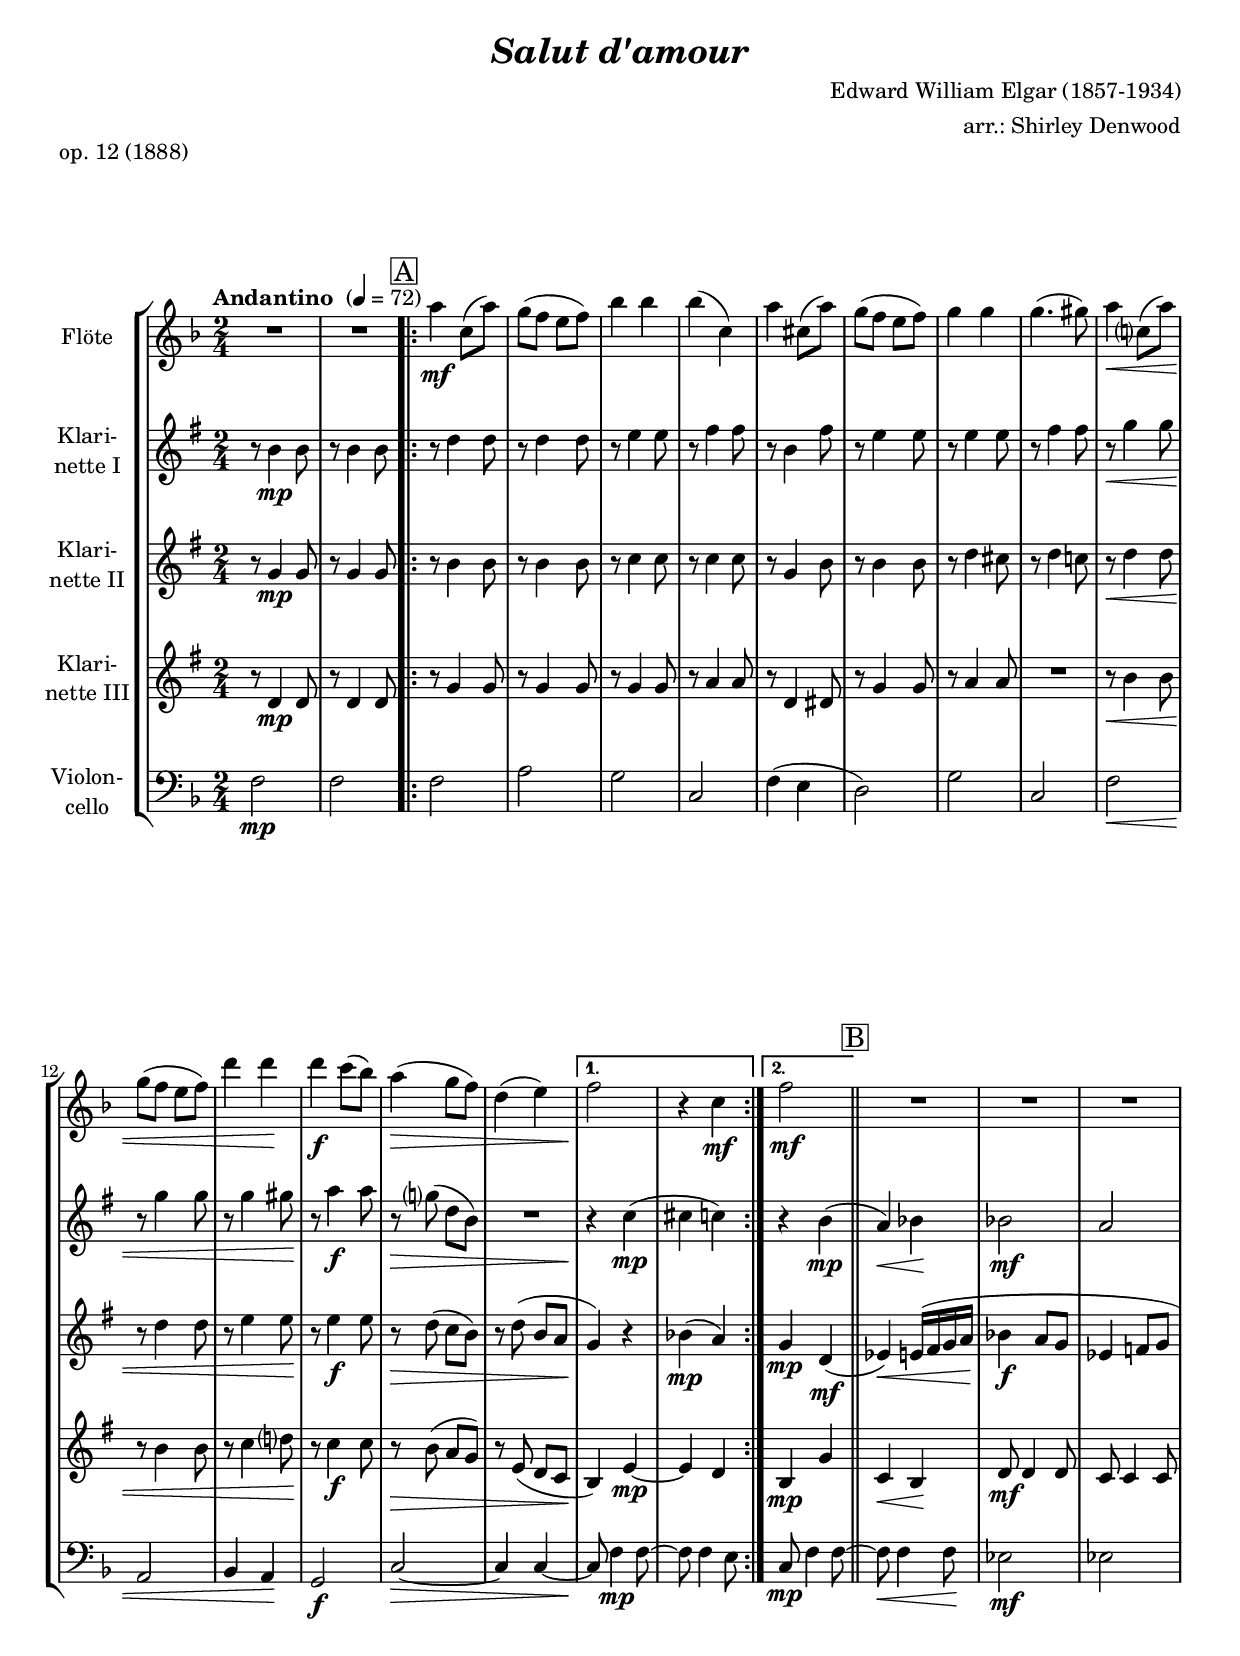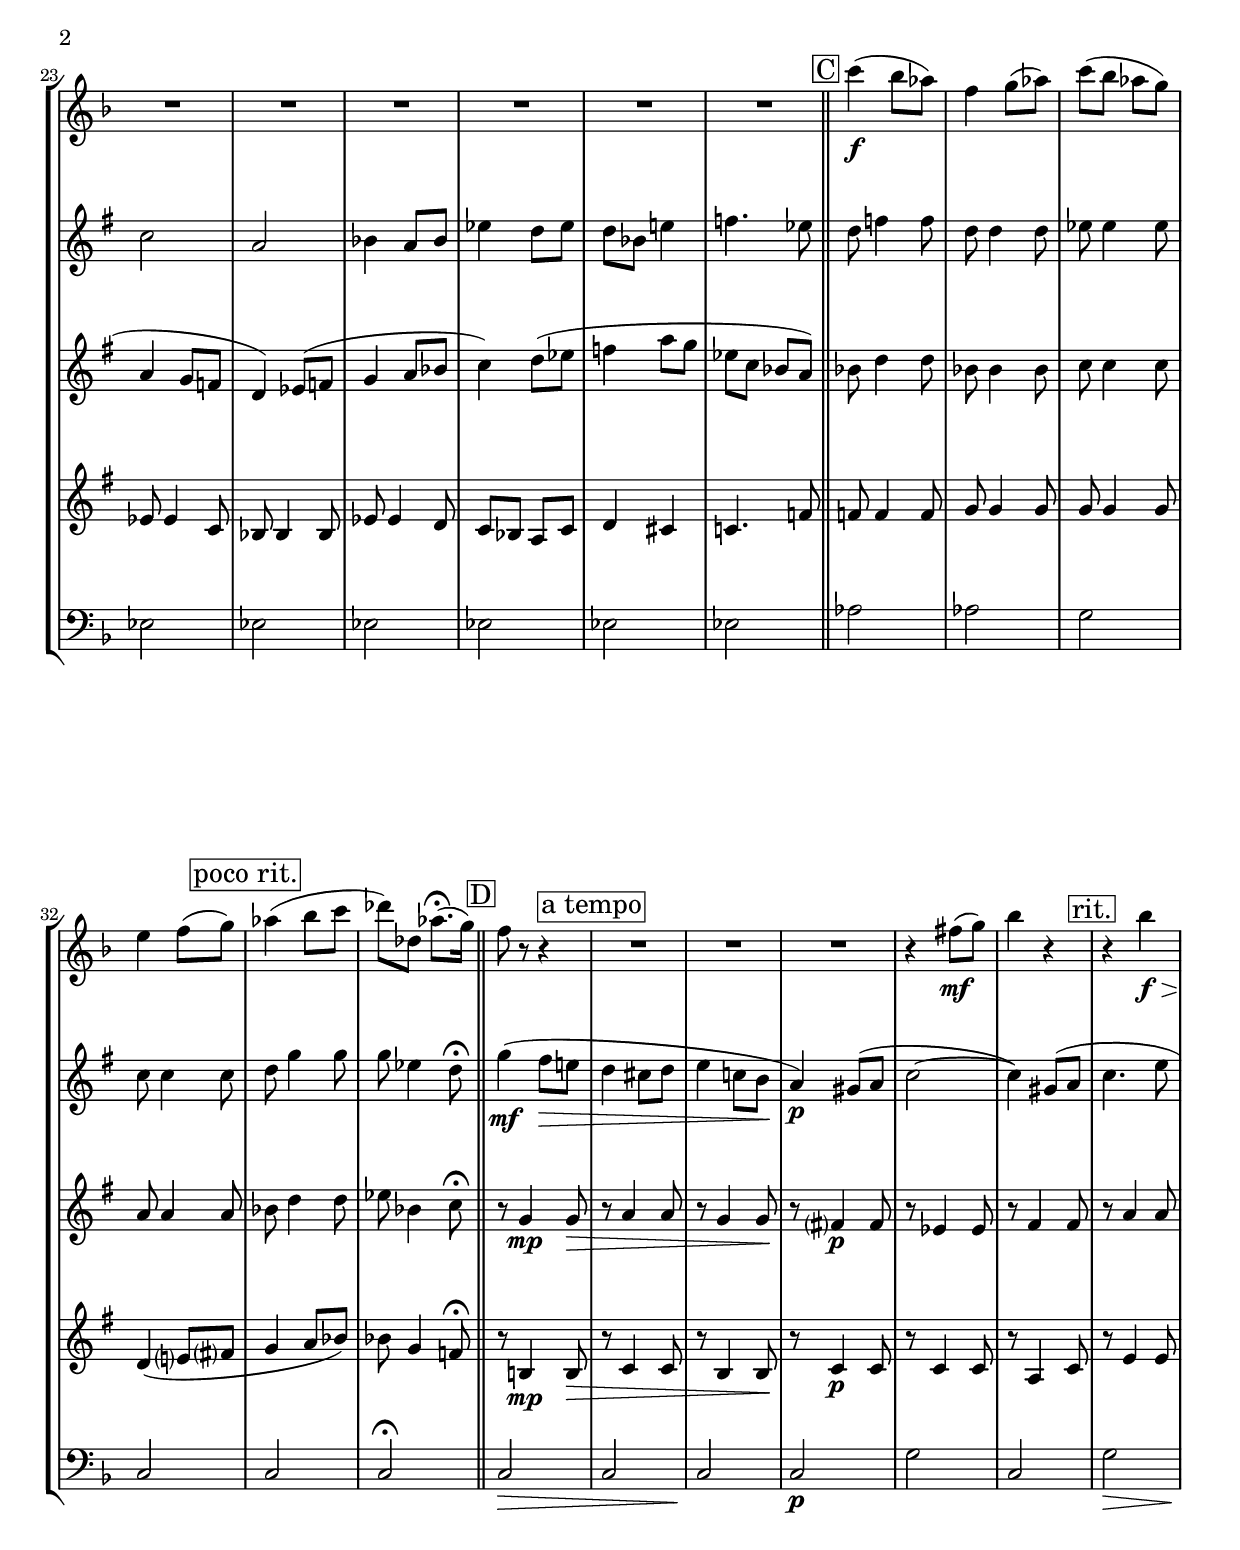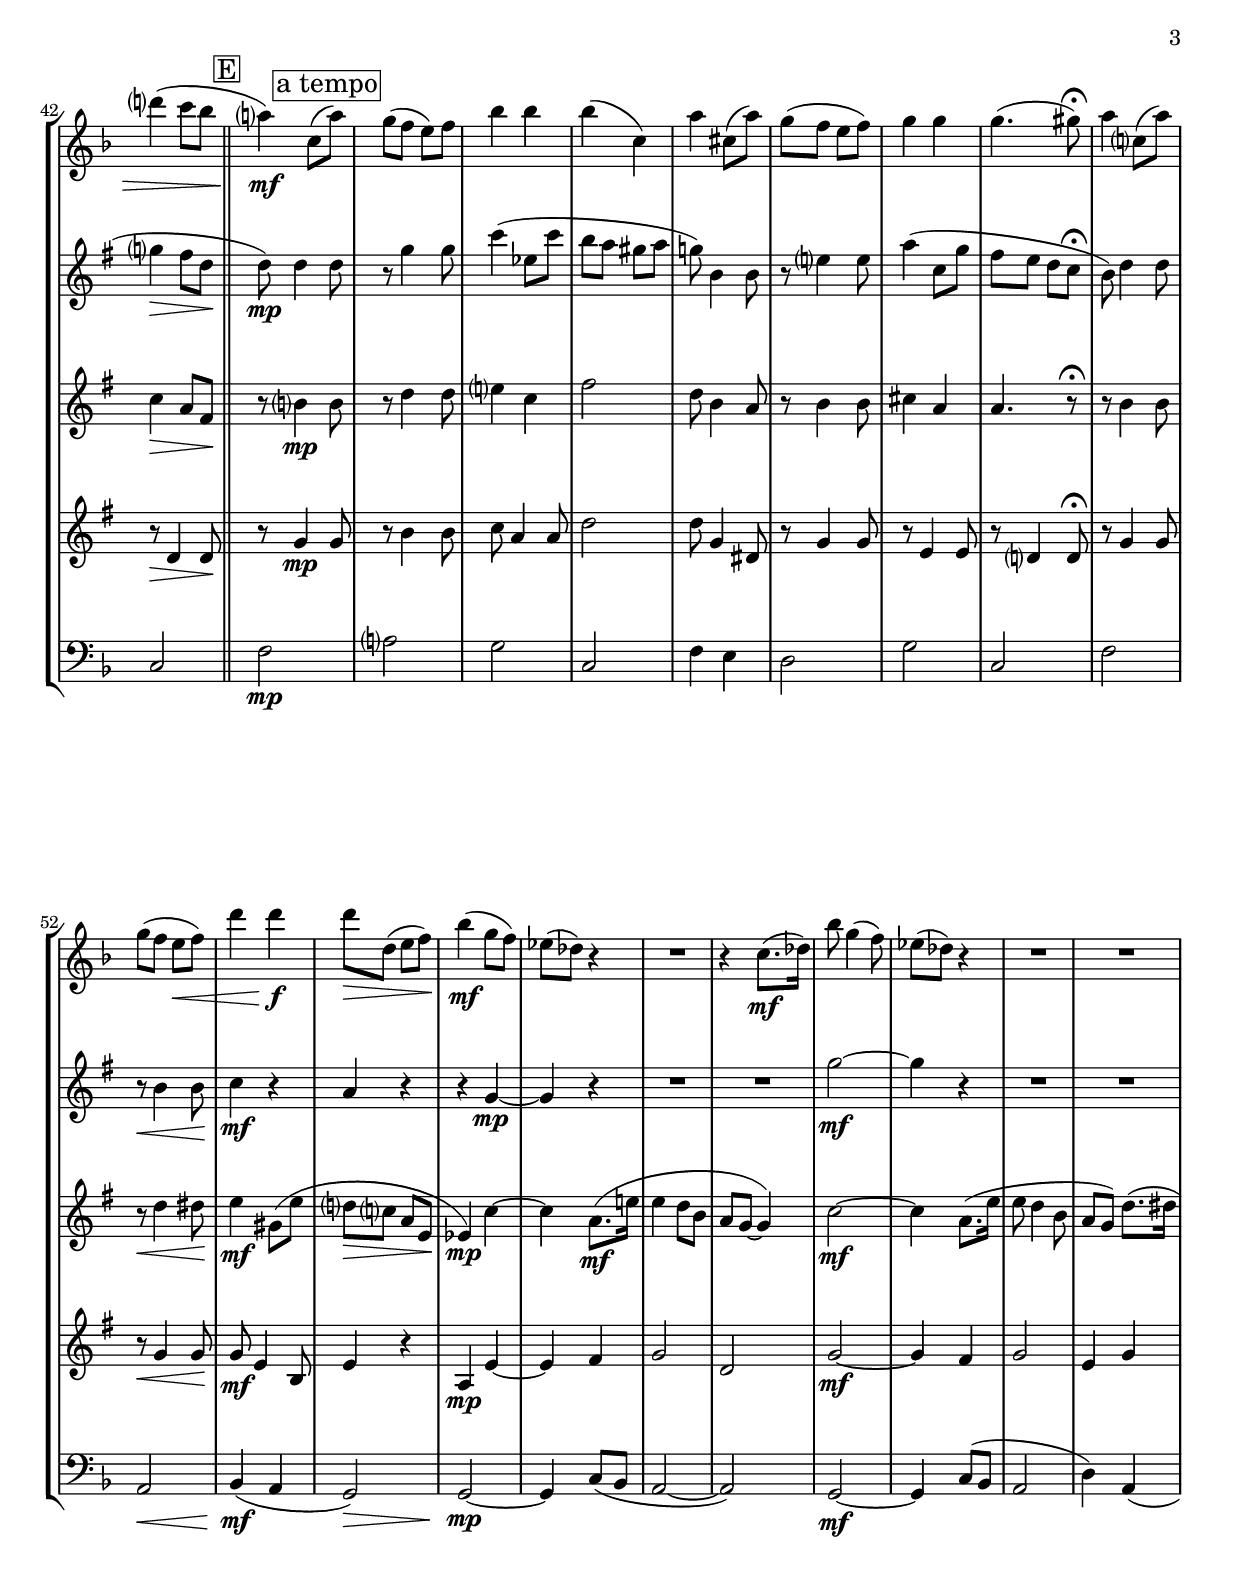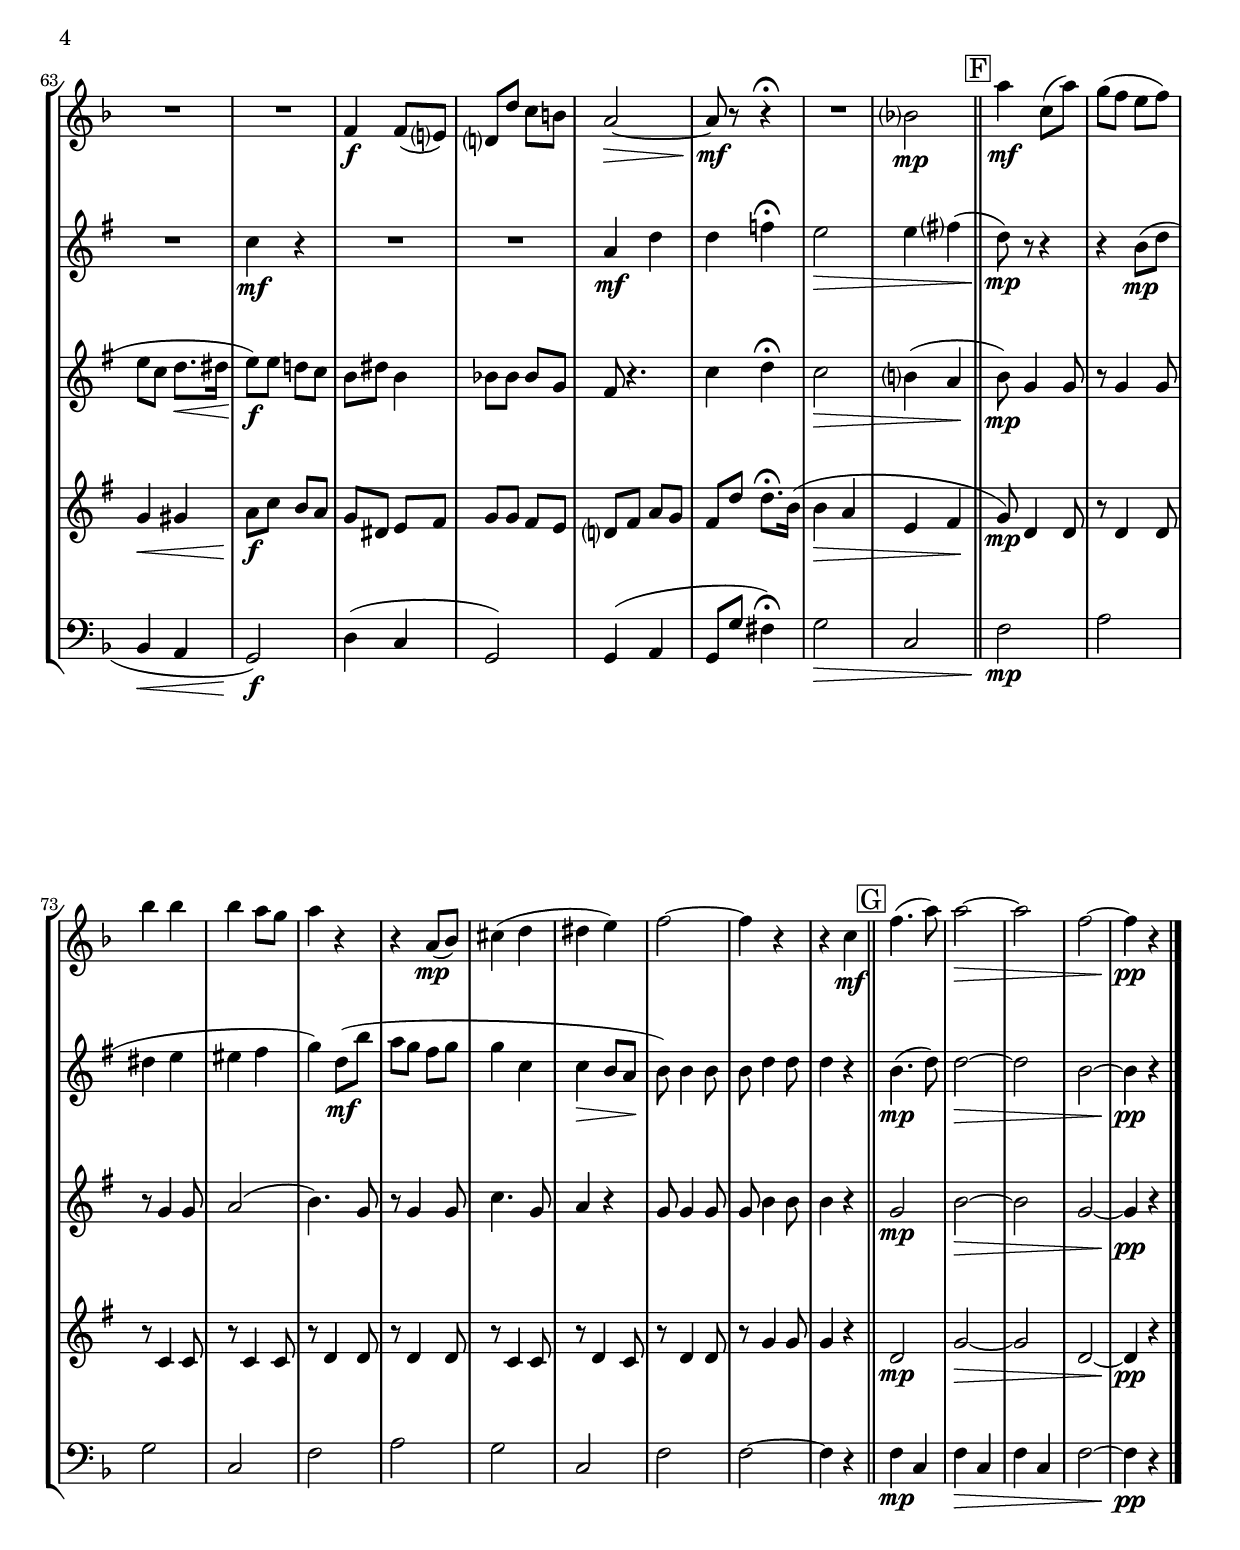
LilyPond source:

\version "2.18.2"
\include "deutsch.ly"

#(set-global-staff-size 19.2)

\header {
  title     = \markup \bold \italic "Salut d'amour"
  composer  = "Edward William Elgar (1857-1934)"
  arranger  = "arr.: Shirley Denwood"
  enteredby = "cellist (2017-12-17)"
  piece = "op. 12 (1888)"
}

voiceconsts = {
  \key b \major
  \clef "treble"
  \time 2/4
%  \numericTimeSignature
  \compressFullBarRests
  \tempo "Andantino " 4=72
}

atem = \mark \markup \box "a tempo"
pori = \mark \markup \box "poco rit."
rit  = \mark \markup \box "rit."

boxa = {           \mark \markup \box "A" }
boxb = { \bar "||" \mark \markup \box "B" }
boxc = { \bar "||" \mark \markup \box "C" }
boxd = { \bar "||" \mark \markup \box "D" }
boxe = { \bar "||" \mark \markup \box "E" }
boxf = { \bar "||" \mark \markup \box "F" }
boxg = { \bar "||" \mark \markup \box "G" }

micl = "clarinet"
mifl = "flute"
mist = "string ensemble 1"
%miba = "drawbar organ"
miba = "cello"

va = \relative c'' {
  \voiceconsts

  R2*2
  \repeat volta 2 {
    \boxa d4\mf f,8( d')
    c( b a b)
    es4 es
    es( f,)
    d' fis,8( d')
    c( b a b)
    c4 c
    c4.( cis8)
    d4\< f,?8( d')

    c( b a b)
    g'4 g\!
    g\f f8( es)
    d4(\> c8 b)
    g4( a)
  }
  \alternative {
    { b2\! | r4 f\mf }
    { b2\mf }
  } \boxb
  R2*9 \boxc
  f'4(\f es8 des)
  b4 c8( des)

  f( es des c)
  a4 b8( c) \pori
  des4( es8 f
  ges) ges, des'8.(\fermata c16) \boxd
  b8 r r4 \atem
  R2*3
  r4 h8(\mf c)
  es4 r \rit
  r es\f\>
  g?( f8 es \boxe

  d?4)\mf f,8( \atem d')
  c( b a) b
  es4 es
  es( f,)
  d' fis,8( d')
  c( b a b)
  c4 c
  c4.( cis8)\fermata
  d4 f,?8( d')
  c( b a\< b)

  g'4 g\!\f
  g8\> g,( a b)\!
  es4(\mf c8 b)
  as( ges) r4
  R2
  r4 f8.(\mf ges16)
  es'8 c4( b8)
  as( ges) r4
  R2*4
  b,4\f b8( a?)

  g? g' f e
  d2~\>
  d8\!\mf r r4\fermata
  R2
  es?\mp \boxf
  d'4\mf f,8( d')
  c( b a b)
  es4 es
  es d8 c
  d4 r
  r d,8(\mp es)
  fis4( g

  gis a)
  b2~
  b4 r
  r f\mf \boxg
  b4.( d8)
  d2~\>
  d
  b~
  b4\!\pp r \bar "|." 
}

vb = \relative c' {
  \voiceconsts

  r8 d4\mp d8
  r d4 d8
  \repeat volta 2 {
    \boxa r f4 f8
    r f4 f8
    r g4 g8
    r a4 a8
    r d,4 a'8
    r g4 g8
    r g4 g8
    r a4 a8
    r\< b4 b8
    
    r b4 b8
    r b4 h8\!
    r c4\f c8
    r\> b?( f d)
    R2
  }
  \alternative {
    { r4\! es(\mp | e es) }
    { r d(\mp }
  } \boxb
  c)\< des\!
  des2\mf
  c
  es
  c

  des4 c8 des
  ges4 f8 ges
  f des g!4
  as4. ges8 \boxc
  f as4 as8
  f f4 f8
  ges ges4 ges8
  es es4 es8 \pori
  f b4 b8

  b ges4 f8\fermata \boxd
  b4(\mf a8\> g! \atem
  f4 e8 f
  g4 es!8 d\!
  c4)\p h8( c
  es2~
  es4) h8( c \rit
  es4. g8
  b?4\> a8 f\! \boxe

  f)\mp f4 \atem f8
  r b4 b8
  es4( ges,8 es'
  d c h c
  b!) d,4 d8
  r g?4 g8
  c4( es,8 b'
  a g f es\fermata
  d) f4 f8

  r\< d4 d8\!
  es4\mf r
  c r
  r b~\mp
  b r
  R2*2
  b'2~\mf
  b4 r
  R2*3
  es,4\mf r
  R2*2
  c4\mf f
  f as\fermata

  g2\>
  g4 a?( \boxf
  f8)\mp r r4
  r d8(\mp f
  fis4 g
  gis a
  b) f8(\mf d'
  c b a b
  b4 es,
  es\> d8 c\!
  d) d4 d8

  d f4 f8
  f4 r \boxg
  d4.(\mp f8)
  f2~\>
  f
  d~
  d4\!\pp r \bar "|."
  
}

vc = \relative c' {
  \voiceconsts

  r8 b4\mp b8
  r b4 b8
  \repeat volta 2 {
    \boxa r d4 d8
    r d4 d8
    r es4 es8
    r es4 es8
    r b4 d8
    r d4 d8
    r f4 e8
    r f4 es!8

    r\< f4 f8
    r f4 f8
    r g4 g8\!
    r g4\f g8
    r\> f( es d)
    r f( d c
  }
  \alternative {
    { b4)\! r | des(\mp c) }
    { b\mp f(\mf }
  } \boxb
  ges)\< g16( a b c

  des4\f c8 b
  ges4 as8 b
  c4 b8 as
  f4) ges8( as
  b4 c8 des
  es4) f8( ges
  as4 c8 b
  ges es des c) \boxc

  des f4 f8
  des des4 des8
  es es4 es8
  c c4 c8 \pori
  des f4 f8
  ges des4 es8\fermata \boxd
  r b4\mp b8\> \atem
  r c4 c8
  r b4 b8\!

  r a?4\p a8
  r ges4 ges8
  r a4 a8 \rit
  r c4 c8
  es4\> c8 a\! \boxe
  r d?4\mp \atem d8
  r f4 f8
  g?4 es
  a2
  f8 d4 c8

  r d4 d8
  e4 c
  c4. r8\fermata
  r d4 d8
  r\< f4 fis8\!
  g4\mf h,8( g'
  f?\> es? c g\!
  ges4)\mp es'~
  es c8.(\mf g'!16
  g4 f8 d

  c b~ b4)
  es2~\mf
  es4 c8.( g'16
  g8 f4 d8
  c b) f'8.( fis16
  g8 es f8.\< fis16\!
  g8)\!\f g f! es
  d fis d4
  des8 des des b

  a r4.
  es'4 f\fermata
  es2\>
  d?4( c\! \boxf
  d8)\mp b4 b8
  r b4 b8
  r b4 b8
  c2(
  d4.) b8
  r b4 b8
  es4. b8

  c4 r
  b8 b4 b8
  b d4 d8
  d4 r \boxg
  b2\mp
  d~\>
  d
  b~
  b4\!\pp r \bar "|."
  
}

vd = \relative c {
  \voiceconsts

  r8 f4\mp f8
  r f4 f8
  \repeat volta 2 {
    \boxa r b4 b8
    r b4 b8
    r b4 b8
    r c4 c8
    r f,4 fis8
    r b4 b8
    r c4 c8
    R2
    r8\< d4 d8

    r d4 d8
    r es4 f?8\!
    r es4\f es8
    r\> d( c b)
    r g( f es
  }
  \alternative {
    { d4)\! g~\mp | g f }
    { d\mp b' }
  } \boxb
  es,\< d\!
  f8\mf f4 f8
  es es4 es8

  ges ges4 es8
  des des4 des8
  ges ges4 f8
  es des c es
  f4 e
  es!4. as8 \boxc
  as as4 as8
  b b4 b8
  b b4 b8
  f4( g?8 a? \pori

  b4 c8 des)
  des b4 as8\fermata \boxd
  r8 d,!4\mp d8\> \atem
  r es4 es8
  r d4 d8\!
  r es4\p es8
  r es4 es8
  r c4 es8 \rit
  r g4 g8
  r\> f4 f8\! \boxe

  r b4\mp b8
  r d4 d8
  es c4 c8
  f2
  f8 b,4 fis8
  r b4 b8
  r g4 g8
  r f?4 f8\fermata
  r b4 b8
  r\< b4 b8\!
  b\mf g4 d8

  g4 r
  c,\mp g'~
  g a
  b2
  f
  b~\mf
  b4 a
  b2
  g4 b
  b\< h
  c8\!\f es d c
  b fis g a

  b b a g
  f? a c b
  a f' f8.\fermata d16(
  d4\> c
  g a\! \boxf
  b8)\mp f4 f8
  r f4 f8
  r es4 es8
  r es4 es8
  r f4 f8

  r f4 f8
  r es4 es8
  r f4 es8
  r f4 f8
  r b4 b8
  b4 r \boxg
  f2\mp
  b~\>
  b
  f~
  f4\!\pp r \bar "|."
}

ve = \relative c {
  \voiceconsts
  \clef "bass"

  b2\mp
  b
  \repeat volta 2 {
    \boxa b
    d
    c
    f,
    b4( a
    g2)
    c
    f,
    b\<
    d,
    es4 d\!
    c2\f
    f~\>
    f4 f~
  }
  \alternative {
    { f8\! b4\mp b8~ | b b4 a8 }
    { f\mp b4 b8~ }
  } \boxb
  b\< b4 b8\!
  as2\mf
  as
  as
  as
  as
  as
  as

  as \boxc
  des
  des
  c
  f, \pori
  f
  f\fermata \boxd
  f\> \atem
  f
  f\!
  f\p
  c'
  f,
  c'\>
  f,\! \boxe
  b\mp

  d?
  c
  f,
  b4 a
  g2
  c
  f,
  b
  d,\<
  es4(\!\mf d
  c2)\>
  c~\!\mp
  c4 f8( es
  d2~
  d)
  c~\mf

  c4 f8( es
  d2
  g4) d(
  es\< d
  c2)\!\f
  g'4( f
  c2)
  c4( d
  c8 c' h4)\fermata
  c2\>
  f, \boxf
  b\!\mp
  d
  c
  f,

  b
  d
  c
  f,
  b
  b~
  b4 r \boxg
  b\mp f
  b\> f
  b f
  b2~
  b4\!\pp r \bar "|."
}


music = \new StaffGroup <<
  \new Staff {
    \set Staff.midiInstrument = \mifl
    \set Staff.instrumentName = \markup \center-column { "Flöte" }
    \transpose b f' { \va }
  }

  \new Staff {
    \set Staff.midiInstrument = \micl
    \set Staff.instrumentName = \markup \center-column { "Klari-" "nette I" }
    \transpose b g' { \vb }
  }

  \new Staff {
    \set Staff.midiInstrument = \micl
    \set Staff.instrumentName = \markup \center-column { "Klari-" "nette II" }
    \transpose b g' { \vc }
  }

  \new Staff {
    \set Staff.midiInstrument = \micl
    \set Staff.instrumentName = \markup \center-column { "Klari-" "nette III" }
    \transpose b g' { \vd }
  }
  
  \new Staff {
    \set Staff.midiInstrument = \miba
    \set Staff.instrumentName = \markup \center-column { "Violon-" "cello" }
    \transpose b f' { \ve }
  }
>>

\paper {
  #(set-paper-size "a4")
  system-system-spacing = #'((padding . 20) (basic-distance . 12))
  ragged-last-bottom = ##f
  ragged-bottom = ##f
}

\book {
  \score {
    \music
    \layout {
      \context {
	\Score
%	\override StaffGrouper.staff-staff-spacing.padding = #10
%	\override StaffGrouper.staff-staff-spacing.basic-distance = #0
  }
    }
  }
  
  \score {
    \unfoldRepeats \music

    \midi {
      \context {
        \Score
      }
    }
  }
}
